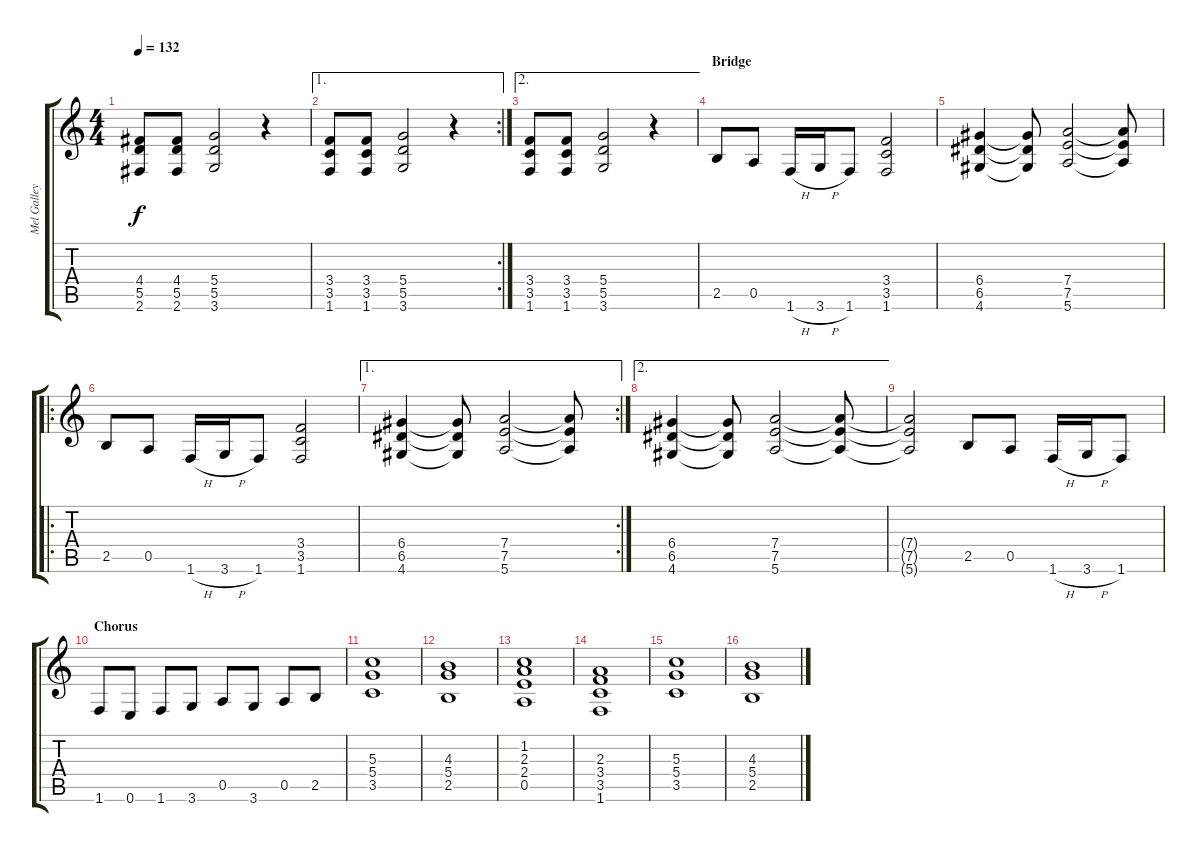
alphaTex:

\track ("Mel Galley" "Mel Galley") {instrument distortionguitar}
\staff {score tabs}
\tuning (E4 B3 G3 D3 A2 E2) {hide}
\ts (4 4)
\tempo 132
\clef g2
\ks c
(4.4 5.5 2.6).8{dy f} (4.4 5.5 2.6).8 (5.4 5.5 3.6).2 r.4 |
\ae 1
\rc 2
(3.4 3.5 1.6).8 (3.4 3.5 1.6).8 (5.4 5.5 3.6).2 r.4 |
\ae 2
(3.4 3.5 1.6).8 (3.4 3.5 1.6).8 (5.4 5.5 3.6).2 r.4 |
\section ("" "Bridge")
2.5.8 0.5.8 1.6{h}.16 3.6{h}.16 1.6.8 (3.4 3.5 1.6).2 |
(6.4 6.5 4.6).4 (6.4{t} 6.5{t} 4.6{t}).8 (7.4 7.5 5.6).2 (7.4{t} 7.5{t} 5.6{t}).8 |
\ro
2.5.8 0.5.8 1.6{h}.16 3.6{h}.16 1.6.8 (3.4 3.5 1.6).2 |
\ae 1
\rc 2
(6.4 6.5 4.6).4 (6.4{t} 6.5{t} 4.6{t}).8 (7.4 7.5 5.6).2 (7.4{t} 7.5{t} 5.6{t}).8 |
\ae 2
(6.4 6.5 4.6).4 (6.4{t} 6.5{t} 4.6{t}).8 (7.4 7.5 5.6).2 (7.4{t} 7.5{t} 5.6{t}).8 |
(7.4{t} 7.5{t} 5.6{t}).2 2.5.8 0.5.8 1.6{h}.16 3.6{h}.16 1.6.8 |
\section ("" "Chorus")
1.6.8 0.6.8 1.6.8 3.6.8 0.5.8 3.6.8 0.5.8 2.5.8 |
(5.3 5.4 3.5).1 |
(4.3 5.4 2.5).1 |
(1.2 2.3 2.4 0.5).1 |
(2.3 3.4 3.5 1.6).1 |
(5.3 5.4 3.5).1 |
(4.3 5.4 2.5).1
